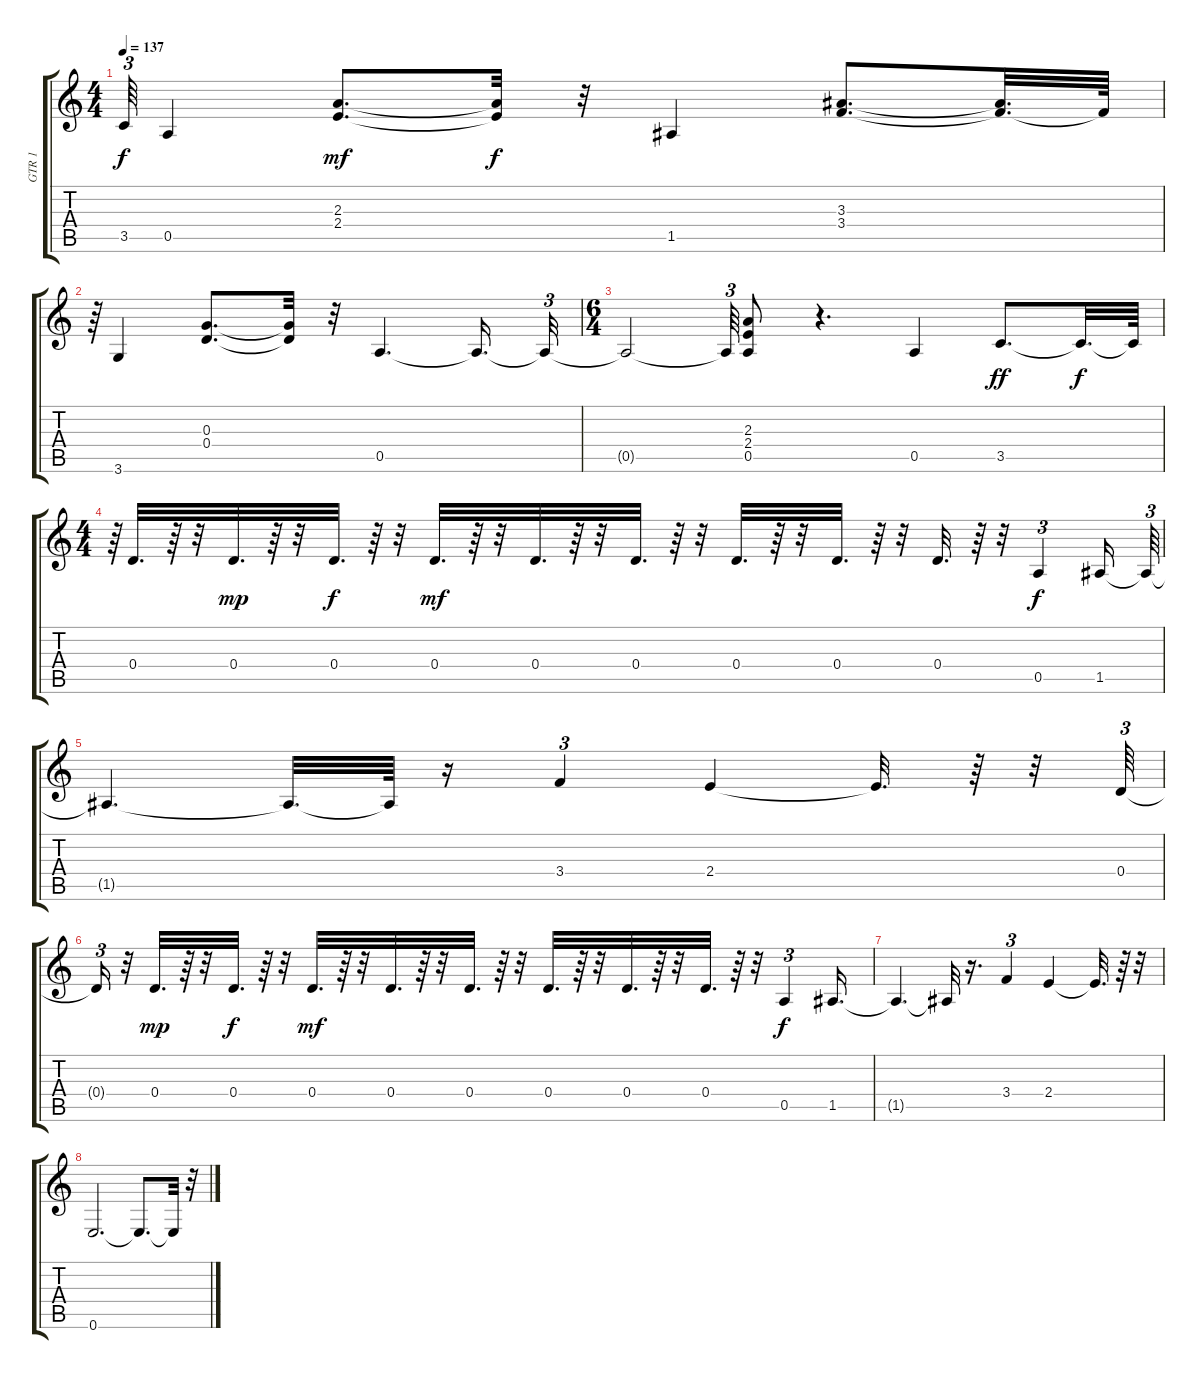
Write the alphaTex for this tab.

\track ("GTR 1" "GTR 1") {instrument overdrivenguitar}
\staff {score tabs}
\tuning (E4 B3 G3 D3 A2 E2) {hide}
\ts (4 4)
\tempo 137
\clef g2
\ks c
3.5{t}.64{tu (3 2) dy f} 0.5.4 (2.3 2.4).8{d dy mf} (2.3{t} 2.4{t}).32{dy f} r.32 1.5.4 (3.3 3.4).8{d} (3.3{t} 3.4{t}).32{d} 3.4{t}.64 |
r.64{tu (3 2)} 3.6.4 (0.3 0.4).8{d} (0.3{t} 0.4{t}).32 r.32 0.5.4{d} 0.5{t}.16{d} 0.5{t}.32{tu (3 2)} |
\ts (6 4)
0.5{t}.2 0.5{t}.64{tu (3 2)} (2.3 2.4 0.5).8 r.4{d} 0.5.4 3.5.8{d dy ff} 3.5{t}.32{d dy f} 3.5{t}.64 |
\ts (4 4)
r.64{tu (3 2)} 0.4.32{d} r.64 r.32 0.4.32{d dy mp} r.64 r.32 0.4.32{d dy f} r.64 r.32 0.4.32{d dy mf} r.64 r.32 0.4.32{d} r.64 r.32 0.4.32{d} r.64 r.32 0.4.32{d} r.64 r.32 0.4.32{d} r.64 r.32 0.4.32{d} r.64 r.32 0.5.4{tu (3 2) dy f} 1.5.16 1.5{t}.64{tu (3 2)} |
1.5{t}.4{d} 1.5{t}.32{d} 1.5{t}.64 r.16 3.4.4{tu (3 2)} 2.4.4 2.4{t}.32{d} r.64 r.32 0.4.64{tu (3 2)} |
0.4{t}.16{tu (3 2)} r.32 0.4.32{d dy mp} r.64 r.32 0.4.32{d dy f} r.64 r.32 0.4.32{d dy mf} r.64 r.32 0.4.32{d} r.64 r.32 0.4.32{d} r.64 r.32 0.4.32{d} r.64 r.32 0.4.32{d} r.64 r.32 0.4.32{d} r.64 r.32 0.5.4{tu (3 2) dy f} 1.5.16{d} |
1.5{t}.4{d} 1.5{t}.32 r.16{d} 3.4.4{tu (3 2)} 2.4.4 2.4{t}.32{d} r.64 r.32 |
0.6.2{d} 0.6{t}.8{d} 0.6{t}.32 r.32
